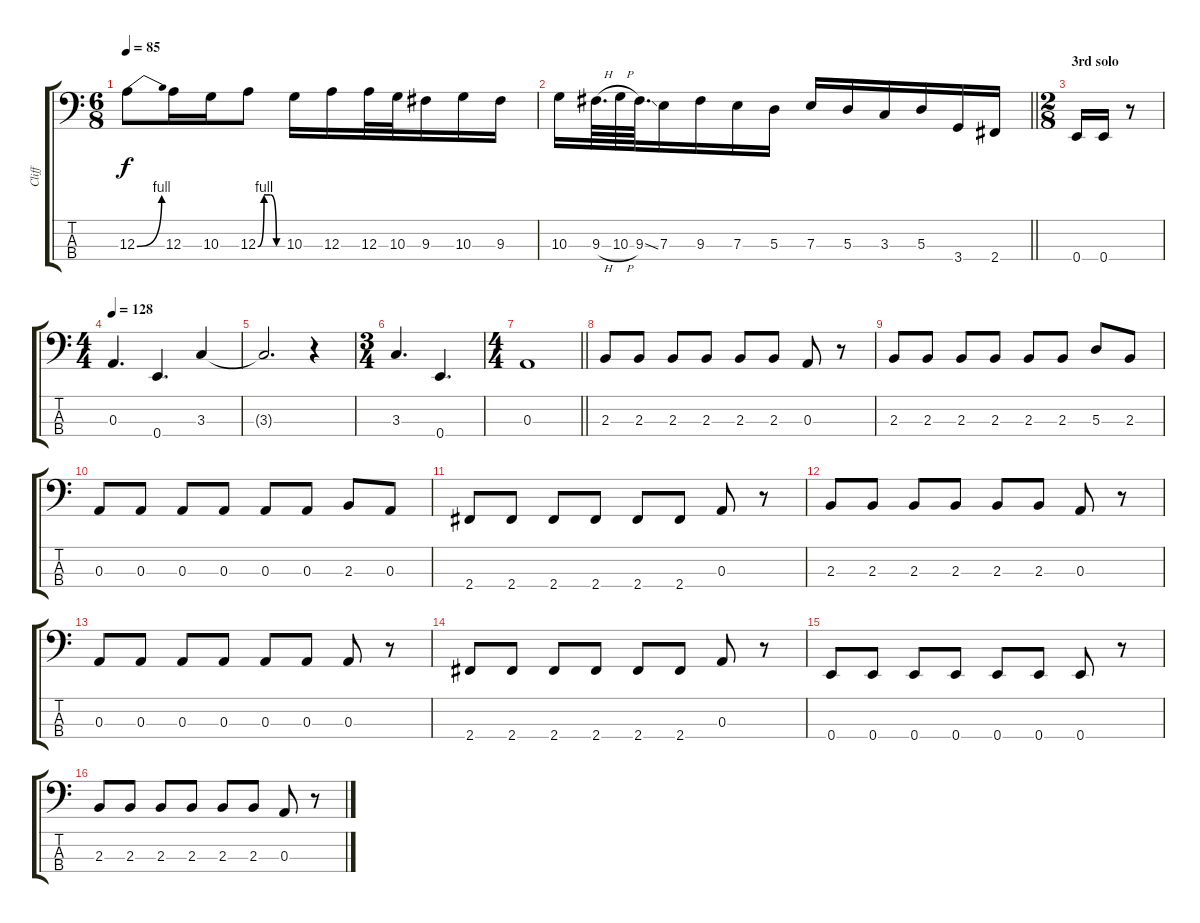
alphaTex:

\track ("Cliff" "Cliff") {instrument electricbassfinger}
\staff {score tabs}
\tuning (G2 D2 A1 E1) {hide}
\ts (6 8)
\tempo 85
\clef f4
\ks c
12.3{be (bend 0 0 60 4)}.8{dy f} 12.3.16 10.3.16 12.3{be (custom 0 0 15 4 30 4 45 0 60 0)}.8 10.3.16 12.3.16 12.3.32 10.3.32 9.3.16 10.3.16 9.3.16 |
\barLineRight lightlight
10.3.16 9.3{h}.64{d} 10.3{h}.64 9.3{ss}.64{d} 7.3.16 9.3.16 7.3.16 5.3.16 7.3.16 5.3.16 3.3.16 5.3.16 3.4.16 2.4.16 |
\ts (2 8)
\section ("" "3rd solo")
0.4.16 0.4.16 r.8 |
\ts (4 4)
\tempo 128
0.3.4{d} 0.4.4{d} 3.3.4 |
3.3{t}.2{d} r.4 |
\ts (3 4)
3.3.4{d} 0.4.4{d} |
\ts (4 4)
\barLineRight lightlight
0.3.1 |
2.3.8 2.3.8 2.3.8 2.3.8 2.3.8 2.3.8 0.3.8 r.8 |
2.3.8 2.3.8 2.3.8 2.3.8 2.3.8 2.3.8 5.3.8 2.3.8 |
0.3.8 0.3.8 0.3.8 0.3.8 0.3.8 0.3.8 2.3.8 0.3.8 |
2.4.8 2.4.8 2.4.8 2.4.8 2.4.8 2.4.8 0.3.8 r.8 |
2.3.8 2.3.8 2.3.8 2.3.8 2.3.8 2.3.8 0.3.8 r.8 |
0.3.8 0.3.8 0.3.8 0.3.8 0.3.8 0.3.8 0.3.8 r.8 |
2.4.8 2.4.8 2.4.8 2.4.8 2.4.8 2.4.8 0.3.8 r.8 |
0.4.8 0.4.8 0.4.8 0.4.8 0.4.8 0.4.8 0.4.8 r.8 |
2.3.8 2.3.8 2.3.8 2.3.8 2.3.8 2.3.8 0.3.8 r.8
